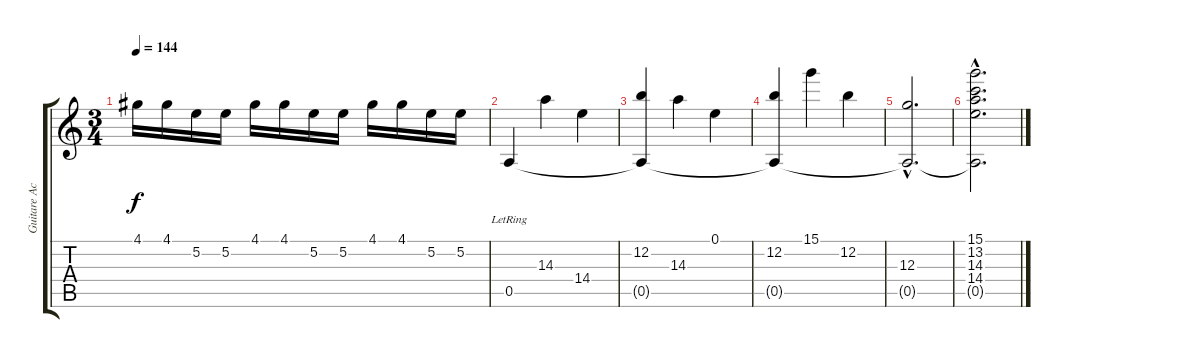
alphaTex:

\track ("Guitare Acoustique #1" "Guitare Ac") {instrument acousticguitarnylon}
\staff {score tabs}
\tuning (E4 B3 G3 D3 A2 E2) {hide}
\ts (3 4)
\tempo 144
\clef g2
\ks c
4.1.16{dy f} 4.1.16 5.2.16 5.2.16 4.1.16 4.1.16 5.2.16 5.2.16 4.1.16 4.1.16 5.2.16 5.2.16 |
0.5{lr}.4 14.3.4 14.4.4 |
(12.2 0.5{t}).4 14.3.4 0.1.4 |
(12.2 0.5{t}).4 15.1.4 12.2.4 |
(12.3{hac} 0.5{hac t}).2{d} |
(15.1{hac} 13.2{hac} 14.3{hac} 14.4{hac} 0.5{hac t}).2{d}
